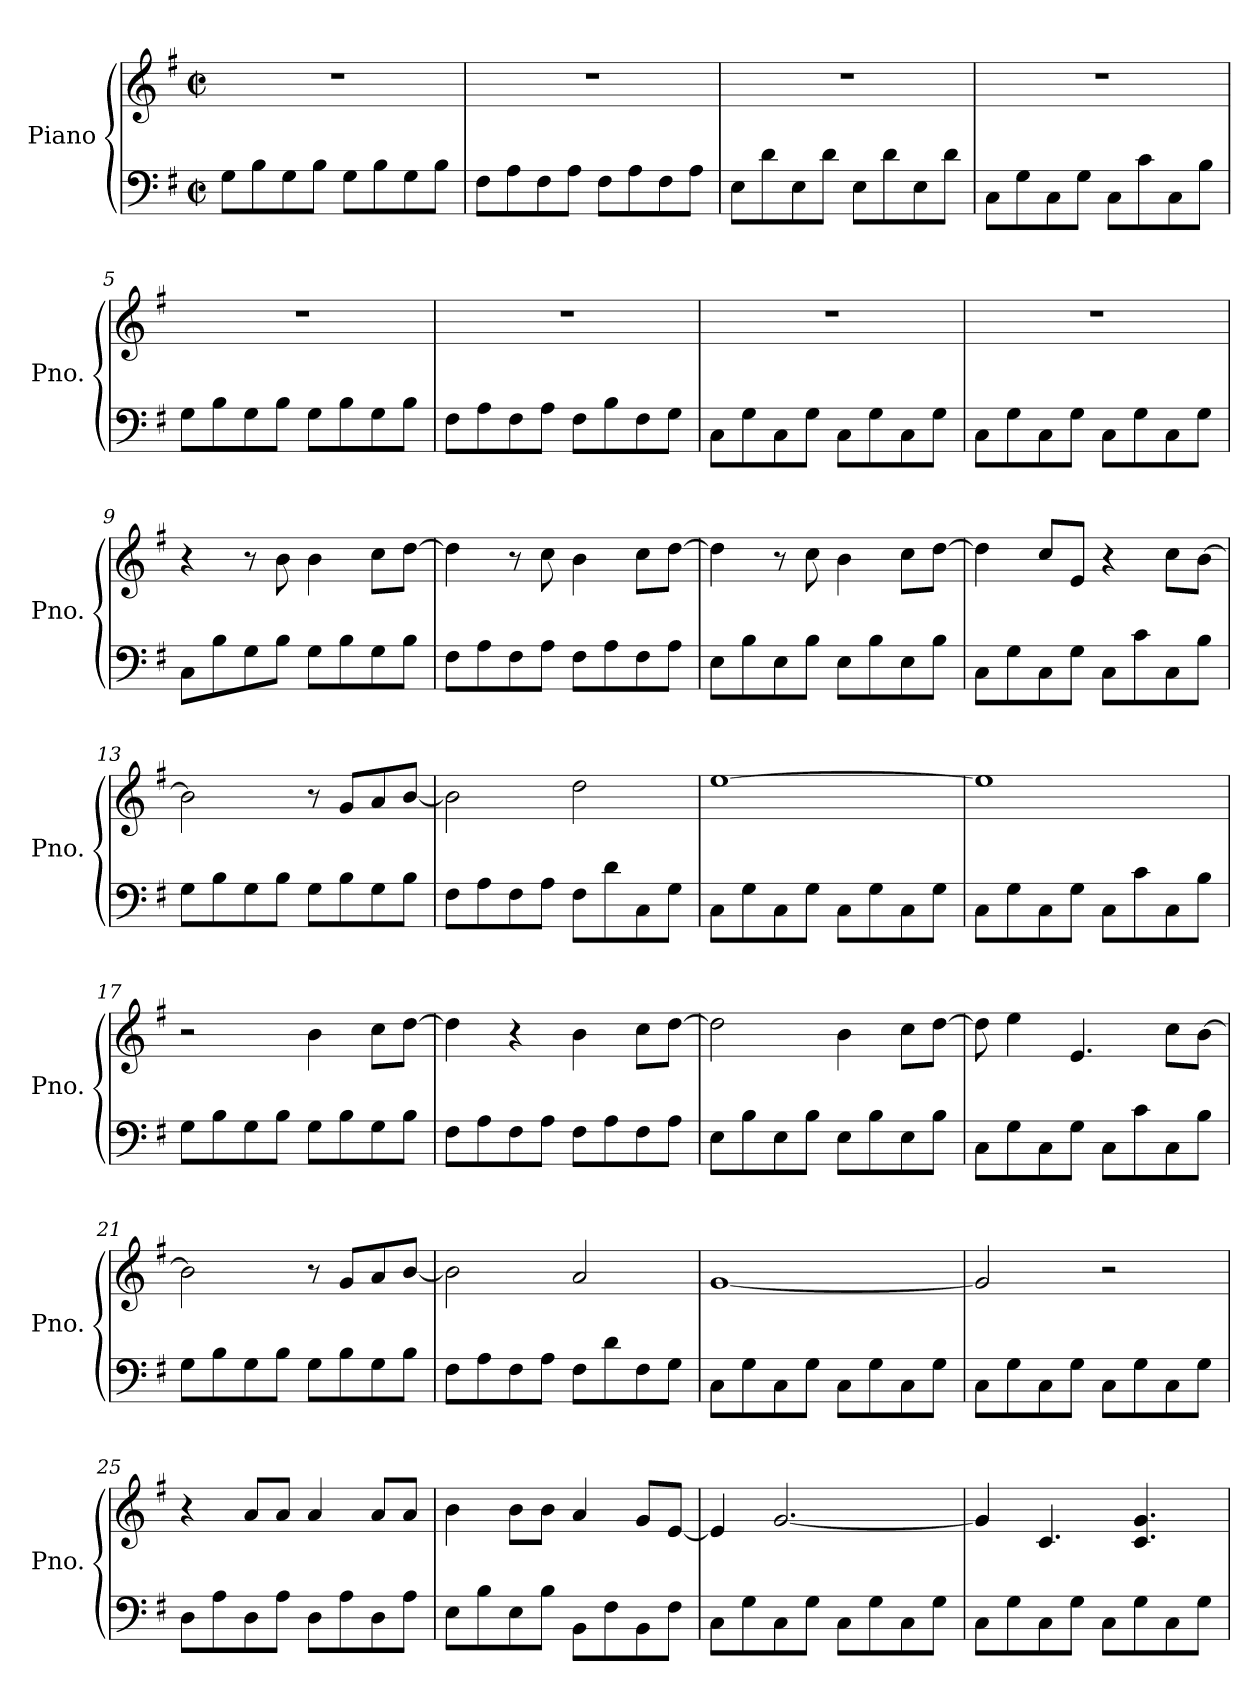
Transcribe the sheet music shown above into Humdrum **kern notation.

**kern	**kern
*part1	*part1
*staff2	*staff1
*I"Piano	*
*I'Pno.	*
*clefF4	*clefG2
*k[f#]	*k[f#]
*M2/2	*M2/2
*met(c|)	*met(c|)
*MM120	*MM120
=1	=1
8G\L	1r
8B\	.
8G\	.
8B\J	.
8G\L	.
8B\	.
8G\	.
8B\J	.
=2	=2
8F#\L	1r
8A\	.
8F#\	.
8A\J	.
8F#\L	.
8A\	.
8F#\	.
8A\J	.
=3	=3
8E\L	1r
8d\	.
8E\	.
8d\J	.
8E\L	.
8d\	.
8E\	.
8d\J	.
=4	=4
8C\L	1r
8G\	.
8C\	.
8G\J	.
8C\L	.
8c\	.
8C\	.
8B\J	.
=5	=5
8G\L	1r
8B\	.
8G\	.
8B\J	.
8G\L	.
8B\	.
8G\	.
8B\J	.
!!LO:LB:g=z
=6	=6
8F#\L	1r
8A\	.
8F#\	.
8A\J	.
8F#\L	.
8B\	.
8F#\	.
8G\J	.
=7	=7
8C\L	1r
8G\	.
8C\	.
8G\J	.
8C\L	.
8G\	.
8C\	.
8G\J	.
=8	=8
8C\L	1r
8G\	.
8C\	.
8G\J	.
8C\L	.
8G\	.
8C\	.
8G\J	.
=9	=9
8C\L	4r
8B\	.
8G\	8r
8B\J	8b\
8G\L	4b\
8B\	.
8G\	8cc\L
8B\J	[8dd\J
=10	=10
8F#\L	4dd\]
8A\	.
8F#\	8r
8A\J	8cc\
8F#\L	4b\
8A\	.
8F#\	8cc\L
8A\J	[8dd\J
!!LO:LB:g=z
=11	=11
8E\L	4dd\]
8B\	.
8E\	8r
8B\J	8cc\
8E\L	4b\
8B\	.
8E\	8cc\L
8B\J	[8dd\J
=12	=12
8C\L	4dd\]
8G\	.
8C\	8cc/L
8G\J	8e/J
8C\L	4r
8c\	.
8C\	8cc\L
8B\J	[8b\J
=13	=13
8G\L	2b\]
8B\	.
8G\	.
8B\J	.
8G\L	8r
8B\	8g/L
8G\	8a/
8B\J	[8b/J
=14	=14
8F#\L	2b\]
8A\	.
8F#\	.
8A\J	.
8F#\L	2dd\
8d\	.
8C\	.
8G\J	.
=15	=15
8C\L	[1ee
8G\	.
8C\	.
8G\J	.
8C\L	.
8G\	.
8C\	.
8G\J	.
!!LO:LB:g=z
=16	=16
8C\L	1ee]
8G\	.
8C\	.
8G\J	.
8C\L	.
8c\	.
8C\	.
8B\J	.
=17	=17
8G\L	2r
8B\	.
8G\	.
8B\J	.
8G\L	4b\
8B\	.
8G\	8cc\L
8B\J	[8dd\J
=18	=18
8F#\L	4dd\]
8A\	.
8F#\	4r
8A\J	.
8F#\L	4b\
8A\	.
8F#\	8cc\L
8A\J	[8dd\J
=19	=19
8E\L	2dd\]
8B\	.
8E\	.
8B\J	.
8E\L	4b\
8B\	.
8E\	8cc\L
8B\J	[8dd\J
=20	=20
8C\L	8dd\]
8G\	4ee\
8C\	.
8G\J	4.e/
8C\L	.
8c\	.
8C\	8cc\L
8B\J	[8b\J
!!LO:LB:g=z
=21	=21
8G\L	2b\]
8B\	.
8G\	.
8B\J	.
8G\L	8r
8B\	8g/L
8G\	8a/
8B\J	[8b/J
=22	=22
8F#\L	2b\]
8A\	.
8F#\	.
8A\J	.
8F#\L	2a/
8d\	.
8F#\	.
8G\J	.
=23	=23
8C\L	[1g
8G\	.
8C\	.
8G\J	.
8C\L	.
8G\	.
8C\	.
8G\J	.
=24	=24
8C\L	2g/]
8G\	.
8C\	.
8G\J	.
8C\L	2r
8G\	.
8C\	.
8G\J	.
=25	=25
8D\L	4r
8A\	.
8D\	8a/L
8A\J	8a/J
8D\L	4a/
8A\	.
8D\	8a/L
8A\J	8a/J
!!LO:PB:g=z
=26	=26
8E\L	4b\
8B\	.
8E\	8b\L
8B\J	8b\J
8BB\L	4a/
8F#\	.
8BB\	8g/L
8F#\J	[8e/J
=27	=27
8C\L	4e/]
8G\	.
8C\	[2.g/
8G\J	.
8C\L	.
8G\	.
8C\	.
8G\J	.
=28	=28
8C\L	4g/]
8G\	.
8C\	4.c/
8G\J	.
8C\L	.
8G\	4.c/ 4.g/
8C\	.
8G\J	.
=	=
*-	*-
